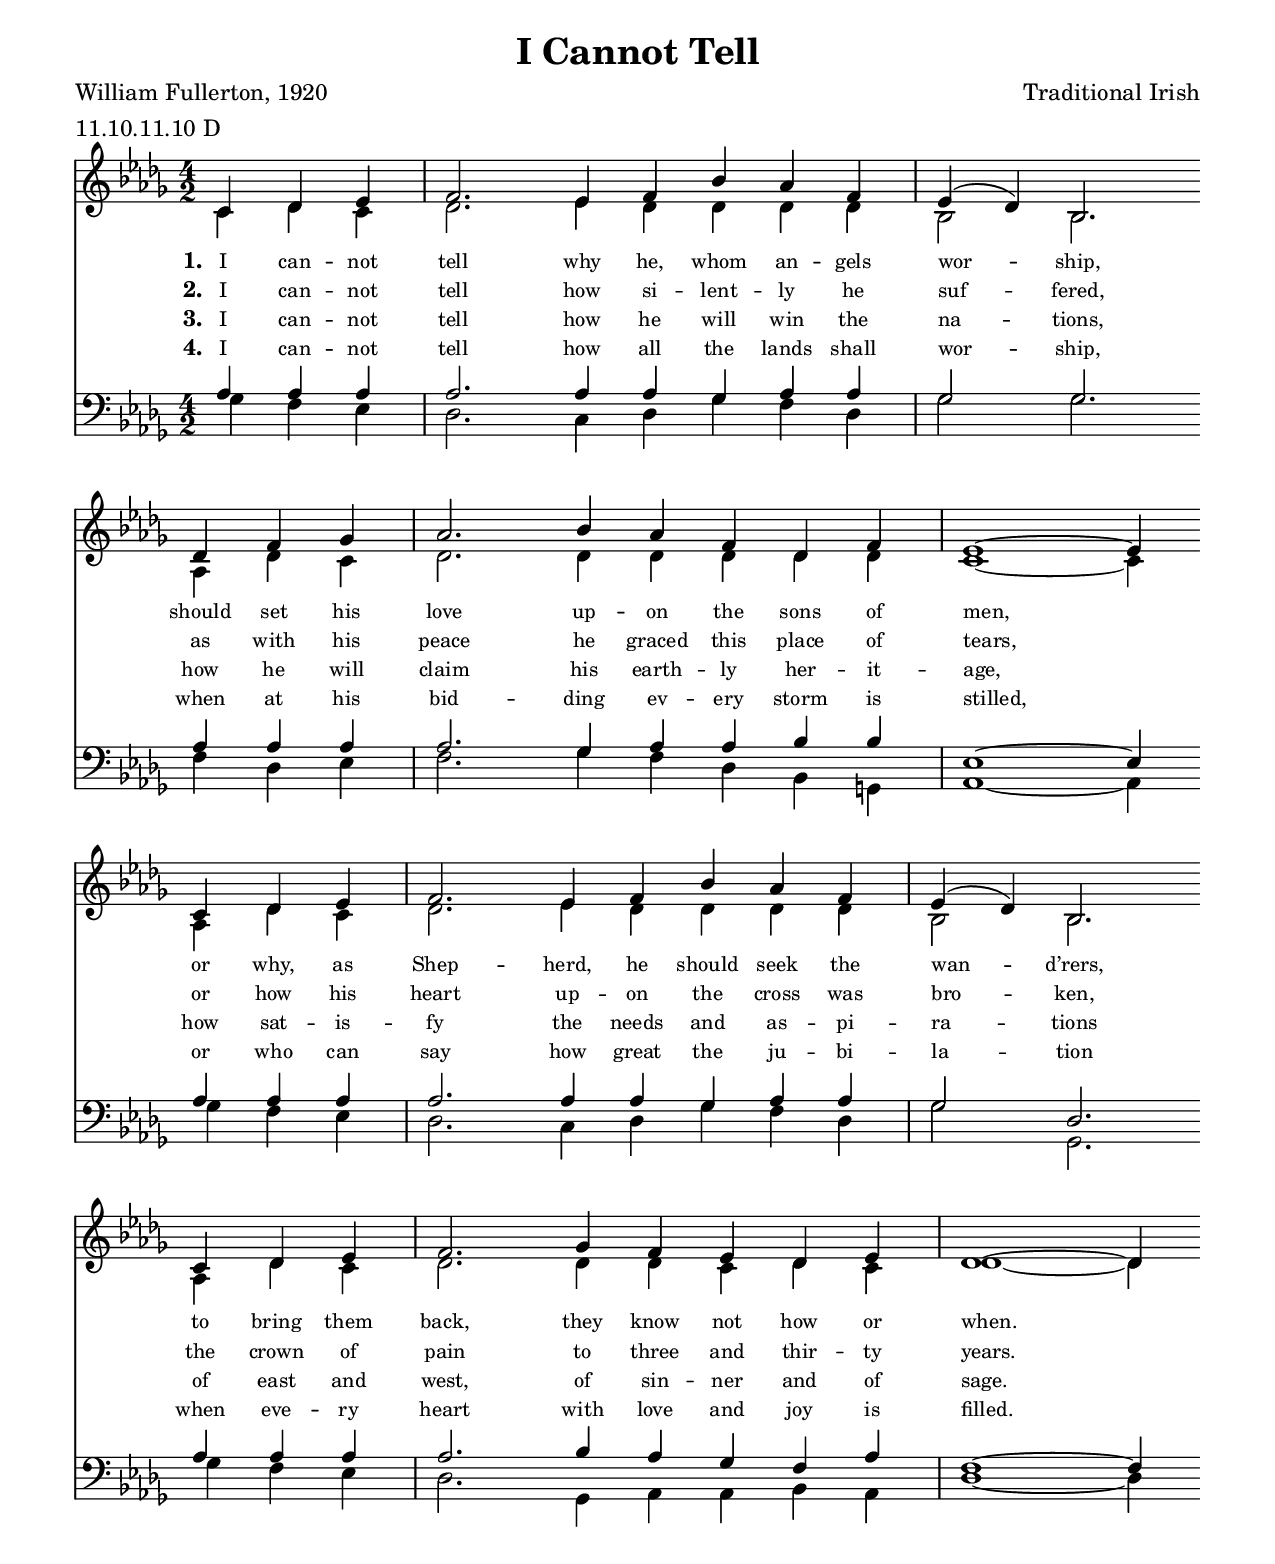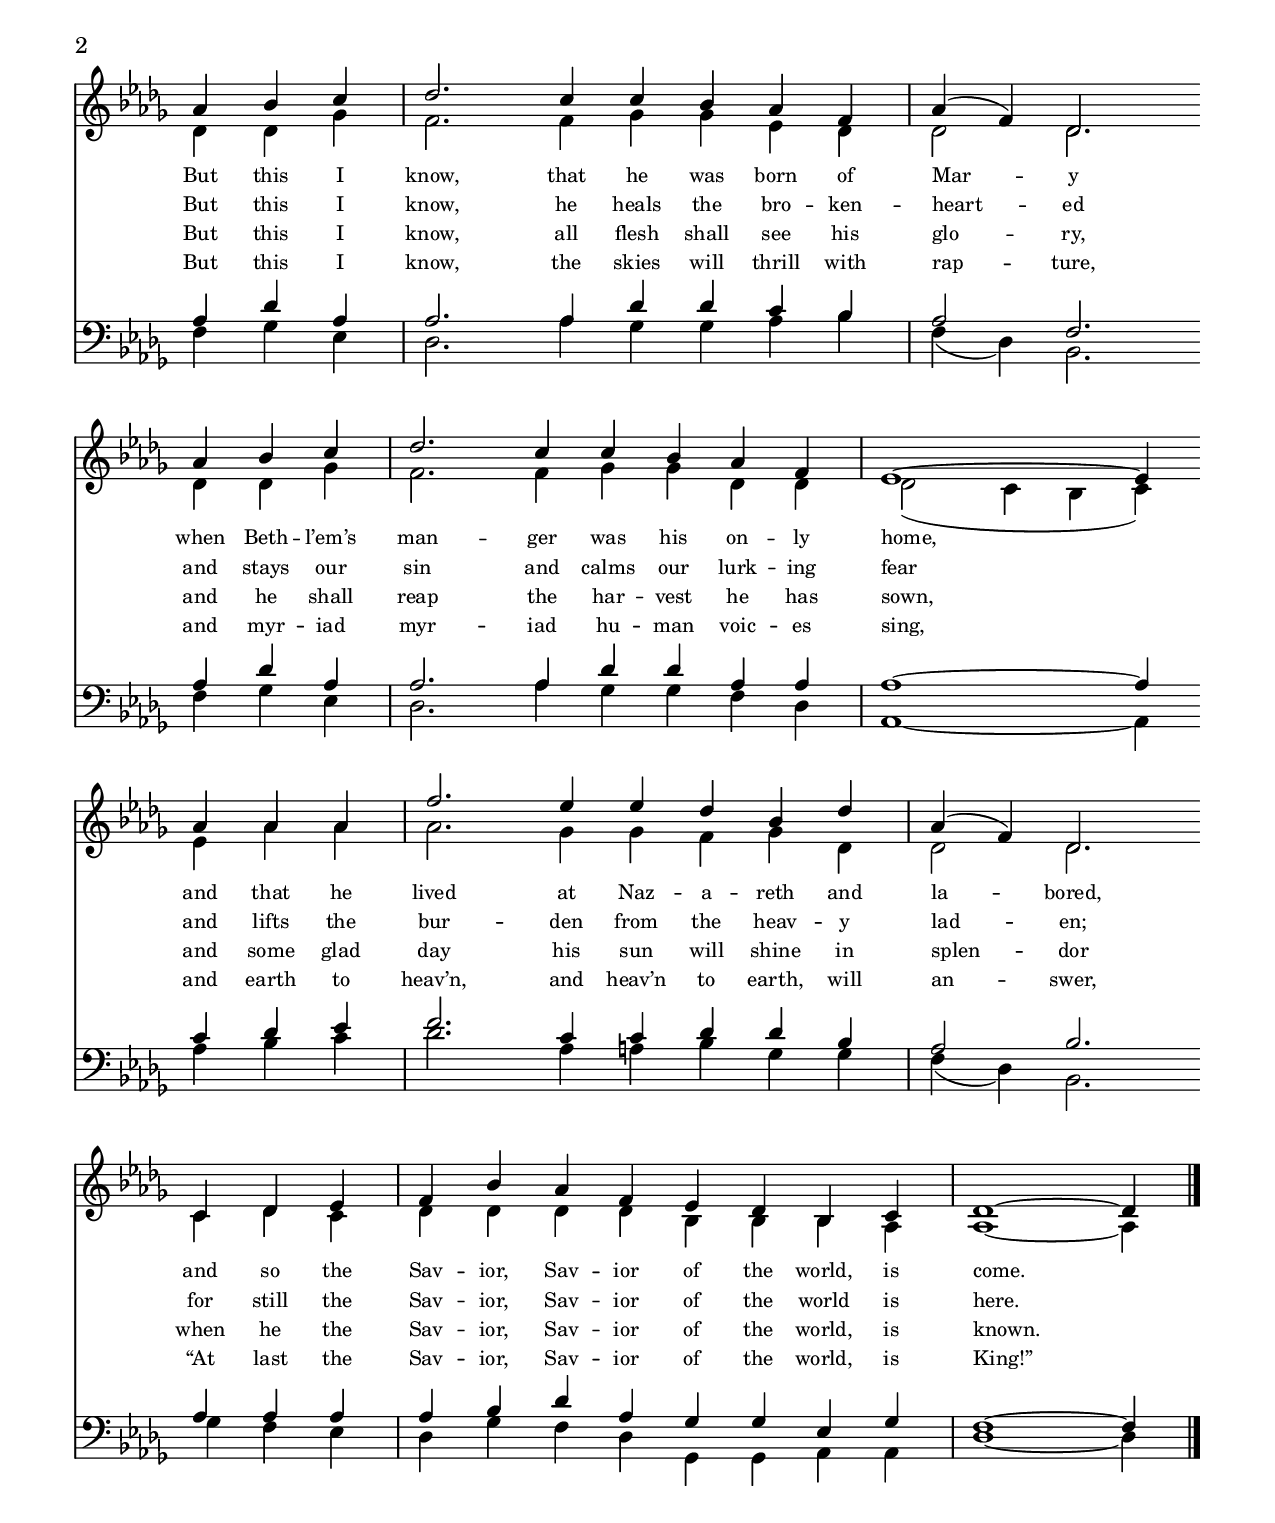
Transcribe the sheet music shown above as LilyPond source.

\include "hymn.ily"

\paper
{
  page-count = 2
}

\header {
  title = "I Cannot Tell"
  poet = "William Fullerton, 1920"
  composer = "Traditional Irish"
  tune = "Londonderry Air"
  meter = "11.10.11.10 D"
}

global = {
  \time 4/2
  \key des \major
}

stanzas = <<
  \new Lyrics \lyricsto "sopranos" {
    \set stanza = "1. "

    I can -- not tell why he, whom an -- gels wor -- ship,
    should set his love up -- on the sons of men,
    or why, as Shep -- herd, he should seek the wan -- d’rers,
    to bring them back, they know not how or when.
    But this I know, that he was born of Mar -- y
    when Beth -- l’em’s man -- ger was his on -- ly home,
    and that he lived at Naz -- a -- reth and la -- bored,
    and so the Sav -- ior, Sav -- ior of the world, is come.
  }

  \new Lyrics \lyricsto "sopranos" {
    \set stanza = "2. "

    I can -- not tell how si -- lent -- ly he suf -- fered,
    as with his peace he graced this place of tears,
    or how his heart up -- on the cross was bro -- ken,
    the crown of pain to three and thir -- ty years.
    But this I know, he heals the bro -- ken -- heart -- ed
    and stays our sin and calms our lurk -- ing fear
    and lifts the bur -- den from the heav -- y lad -- en;
    for still the Sav -- ior, Sav -- ior of the world is here.
  }

  \new Lyrics \lyricsto "sopranos" {
    \set stanza = "3. "

    I can -- not tell how he will win the na -- tions,
    how he will claim his earth -- ly her -- it -- age,
    how sat -- is -- fy the needs and as -- pi -- ra -- tions
    of east and west, of sin -- ner and of sage.
    But this I know, all flesh shall see his glo -- ry,
    and he shall reap the har -- vest he has sown,
    and some glad day his sun will shine in splen -- dor
    when he the Sav -- ior, Sav -- ior of the world, is known.
  }

  \new Lyrics \lyricsto "sopranos" {
    \set stanza = "4. "

    I can -- not tell how all the lands shall wor -- ship,
    when at his bid -- ding ev -- ery storm is stilled,
    or who can say how great the ju -- bi -- la -- tion
    when eve -- ry heart with love and joy is filled.
    But this I know, the skies will thrill with rap -- ture,
    and myr -- iad myr -- iad hu -- man voic -- es sing,
    and earth to heav’n, and heav’n to earth, will an -- swer,
    “At last the Sav -- ior, Sav -- ior of the world, is King!”
  }
>>

soprano = \relative c' {
  \partial 2.

  c4 des ees
  f2. ees4 f bes aes f
  ees( des) bes2.

  \linebreak

  des4 f ges
  aes2. bes4 aes f des f
  ees1~ ees4

  \linebreak

  c4 des ees
  f2. ees4 f bes aes f
  ees( des) bes2.

  \linebreak

  c4 des ees
  f2. ges4 f ees des ees
  des1~ des4

  \linebreak

  aes'4 bes c
  des2. c4 c bes aes f
  aes( f) des2.

  \linebreak

  aes'4 bes c
  des2. c4 c bes aes f
  ees1~ ees4

  \linebreak

  aes4 aes aes
  f'2. ees4 ees des bes des
  aes( f) des2.

  \linebreak

  c4 des ees
  f bes aes f ees des bes c
  des1~ des4

  \bar "|."
}

alto = \relative c' {
  c4 des c
  des2. ees4 des des des des
  bes2 bes2.

  aes4 des c
  des2. des4 des des des des
  c1~ c4

  aes4 des c
  des2. ees4 des des des des
  bes2 bes2.

  aes4 des c
  des2. des4 des c des c
  des1~ des4

  des4 des ges
  f2. f4 ges ges ees des
  des2 des2.

  des4 des ges
  f2. f4 ges ges des des
  des2( c4 bes c)

  ees4 aes aes
  aes2. ges4 ges f ges des
  des2 des2.

  c4 des c
  des des des des bes bes bes aes
  aes1~ aes4
}

tenor = \relative c {
  aes'4 aes aes
  aes2. aes4 aes ges aes aes
  ges2 ges2.

  aes4 aes aes
  aes2. ges4 aes aes bes bes
  ees,1~ ees4

  aes4 aes aes
  aes2. aes4 aes ges aes aes
  ges2 des2.

  aes'4 aes aes
  aes2. bes4 aes ges f aes
  f1~ f4

  aes4 des aes
  aes2. aes4 des des c bes
  aes2 f2.

  aes4 des aes
  aes2. aes4 des des aes aes
  aes1~ aes4

  c4 des ees
  f2. c4 c des des bes
  aes2 bes2.

  aes4 aes aes
  aes bes des aes ges ges ees ges
  f1~ f4
}

bass = \relative c {
  ges'4 f ees
  des2. c4 des ges f des
  ges2 ges2.

  f4 des ees
  f2. ges4 f des bes g
  aes1~ aes4

  ges'4 f ees
  des2. c4 des ges f des
  ges2 ges,2.

  ges'4 f ees
  des2. ges,4 aes aes bes aes
  des1~ des4

  f4 ges ees
  des2. aes'4 ges ges aes bes
  f( des) bes2.

  f'4 ges ees
  des2. aes'4 ges ges f des
  aes1~ aes4

  aes'4 bes c
  des2. aes4 a bes ges ges
  f( des) bes2.

  ges'4 f ees
  des ges f des ges, ges aes aes
  des1~ des4
}

\include "hymn-template.ily"
